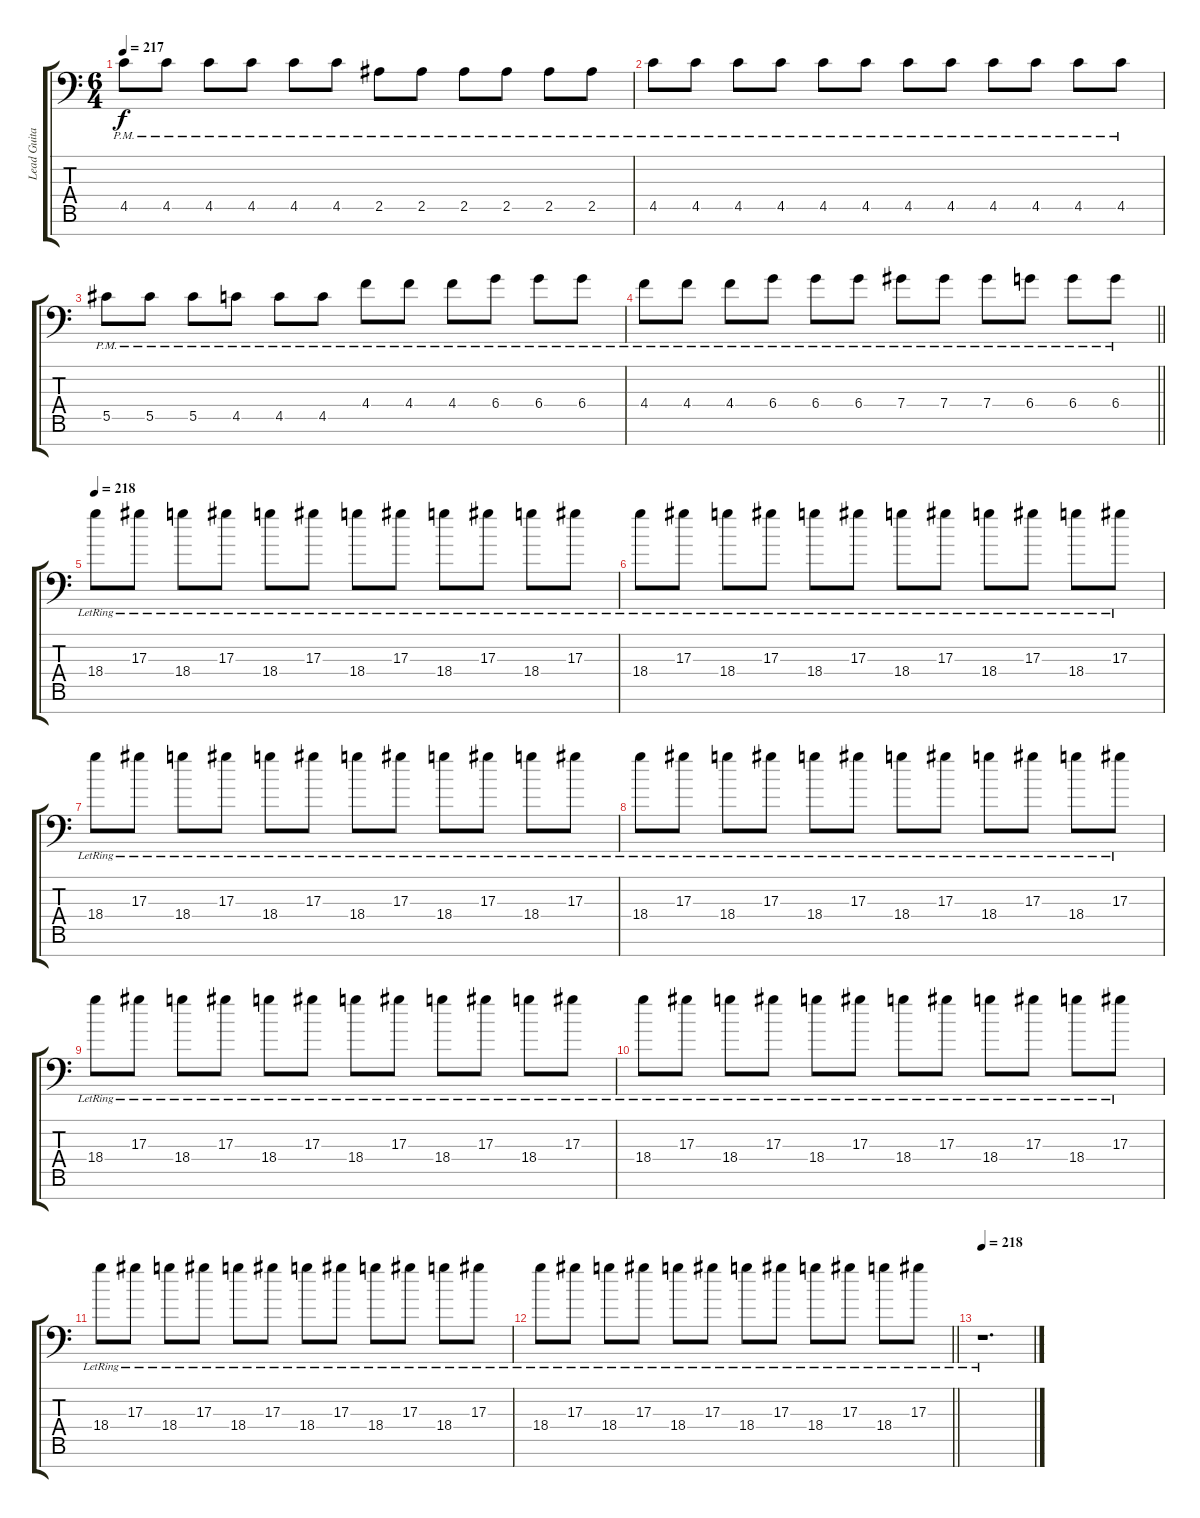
\track ("Lead Guitar" "Lead Guita") {instrument electricguitarclean}
\staff {score tabs}
\tuning (Db4 Ab3 Eb3 Db3 Ab2 Eb2 Ab1) {hide}
\ts (6 4)
\tempo 217
\clef f4
\ks c
4.5{pm}.8{dy f} 4.5{pm}.8 4.5{pm}.8 4.5{pm}.8 4.5{pm}.8 4.5{pm}.8 2.5{pm}.8 2.5{pm}.8 2.5{pm}.8 2.5{pm}.8 2.5{pm}.8 2.5{pm}.8 |
4.5{pm}.8 4.5{pm}.8 4.5{pm}.8 4.5{pm}.8 4.5{pm}.8 4.5{pm}.8 4.5{pm}.8 4.5{pm}.8 4.5{pm}.8 4.5{pm}.8 4.5{pm}.8 4.5{pm}.8 |
5.5{pm}.8 5.5{pm}.8 5.5{pm}.8 4.5{pm}.8 4.5{pm}.8 4.5{pm}.8 4.4{pm}.8 4.4{pm}.8 4.4{pm}.8 6.4{pm}.8 6.4{pm}.8 6.4{pm}.8 |
\barLineRight lightlight
4.4{pm}.8 4.4{pm}.8 4.4{pm}.8 6.4{pm}.8 6.4{pm}.8 6.4{pm}.8 7.4{pm}.8 7.4{pm}.8 7.4{pm}.8 6.4{pm}.8 6.4{pm}.8 6.4{pm}.8 |
\section ("" "")
\tempo 218
18.4{lr}.8{volume 10 instrument distortionguitar} 17.3{lr}.8 18.4{lr}.8 17.3{lr}.8 18.4{lr}.8 17.3{lr}.8 18.4{lr}.8 17.3{lr}.8 18.4{lr}.8 17.3{lr}.8 18.4{lr}.8 17.3{lr}.8 |
18.4{lr}.8 17.3{lr}.8 18.4{lr}.8 17.3{lr}.8 18.4{lr}.8 17.3{lr}.8 18.4{lr}.8 17.3{lr}.8 18.4{lr}.8 17.3{lr}.8 18.4{lr}.8 17.3{lr}.8 |
18.4{lr}.8 17.3{lr}.8 18.4{lr}.8 17.3{lr}.8 18.4{lr}.8 17.3{lr}.8 18.4{lr}.8 17.3{lr}.8 18.4{lr}.8 17.3{lr}.8 18.4{lr}.8 17.3{lr}.8 |
18.4{lr}.8 17.3{lr}.8 18.4{lr}.8 17.3{lr}.8 18.4{lr}.8 17.3{lr}.8 18.4{lr}.8 17.3{lr}.8 18.4{lr}.8 17.3{lr}.8 18.4{lr}.8 17.3{lr}.8 |
18.4{lr}.8 17.3{lr}.8 18.4{lr}.8 17.3{lr}.8 18.4{lr}.8 17.3{lr}.8 18.4{lr}.8 17.3{lr}.8 18.4{lr}.8 17.3{lr}.8 18.4{lr}.8 17.3{lr}.8 |
18.4{lr}.8 17.3{lr}.8 18.4{lr}.8 17.3{lr}.8 18.4{lr}.8 17.3{lr}.8 18.4{lr}.8 17.3{lr}.8 18.4{lr}.8 17.3{lr}.8 18.4{lr}.8 17.3{lr}.8 |
18.4{lr}.8 17.3{lr}.8 18.4{lr}.8 17.3{lr}.8 18.4{lr}.8 17.3{lr}.8 18.4{lr}.8 17.3{lr}.8 18.4{lr}.8 17.3{lr}.8 18.4{lr}.8 17.3{lr}.8 |
\barLineRight lightlight
18.4{lr}.8 17.3{lr}.8 18.4{lr}.8 17.3{lr}.8 18.4{lr}.8 17.3{lr}.8 18.4{lr}.8 17.3{lr}.8 18.4{lr}.8 17.3{lr}.8 18.4{lr}.8 17.3{lr}.8 |
\section ("" "")
\tempo 218
r.1{d volume 0}
